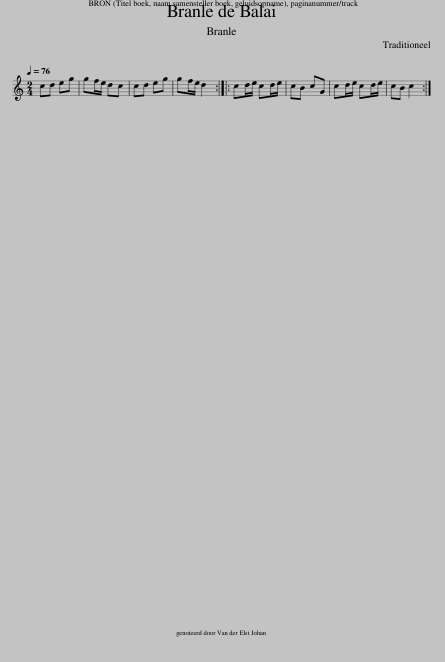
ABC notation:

X:1
L:1/8
Q:1/4=76
M:2/4
I:linebreak $
K:C
V:1 treble
V:1
 cd eg | gf/e/ dc | cd eg | gf/e/ d2 :: cd/e/ cd/e/ | %5
 cB cG | cd/e/ cd/e/ | cB c2 :| %8
